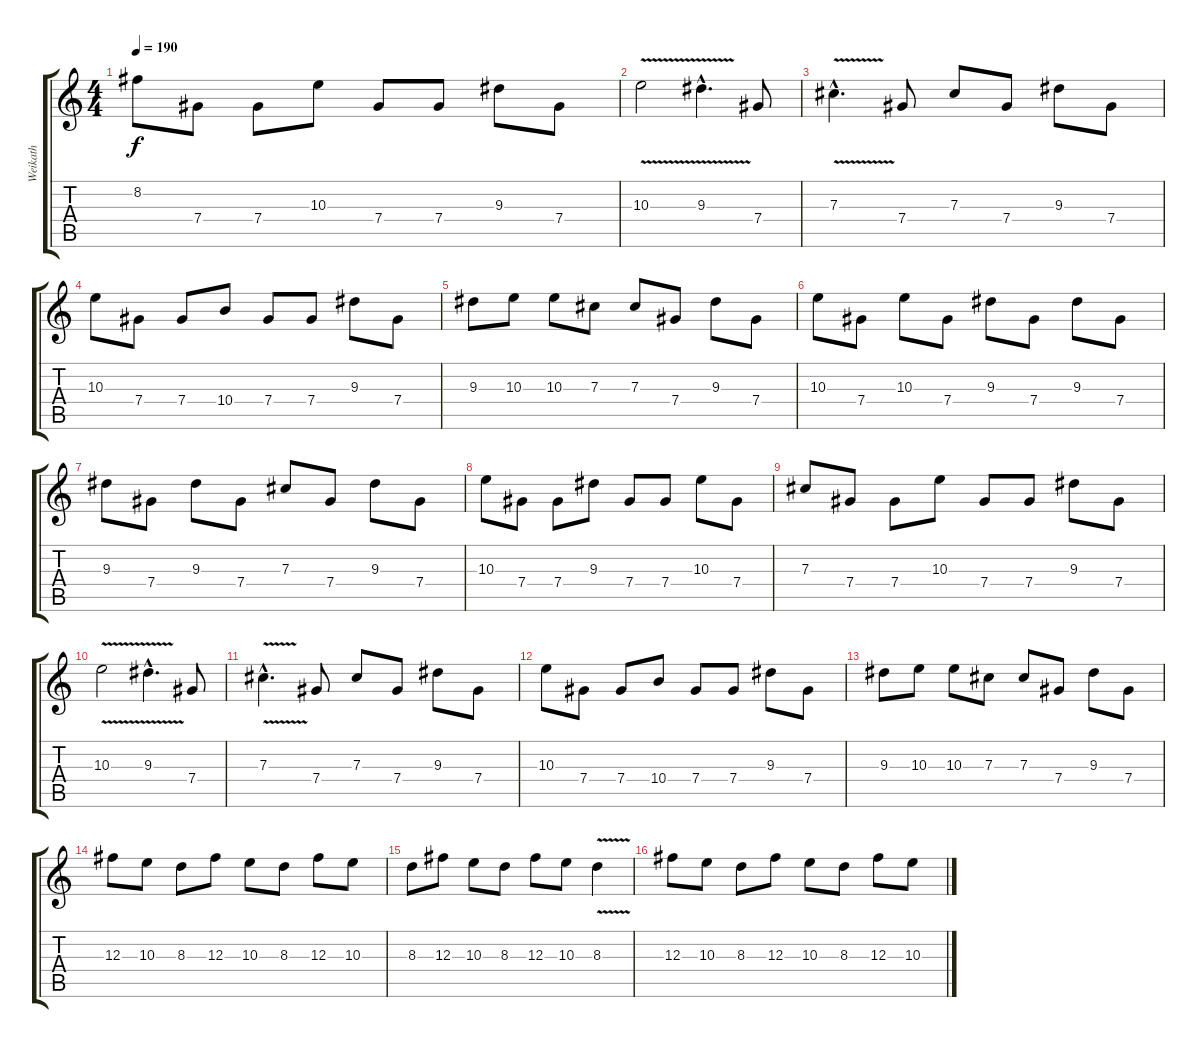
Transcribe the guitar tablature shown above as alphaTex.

\track ("Weikath" "Weikath") {instrument overdrivenguitar}
\staff {score tabs}
\tuning (Eb4 Bb3 Gb3 Db3 Ab2 Db2) {hide}
\ts (4 4)
\tempo 190
\clef g2
\ks c
8.2.8{dy f} 7.4.8 7.4.8 10.3.8 7.4.8 7.4.8 9.3.8 7.4.8 |
10.3{v}.2 9.3{v hac}.4{d} 7.4.8 |
7.3{v hac}.4{d} 7.4.8 7.3.8 7.4.8 9.3.8 7.4.8 |
10.3.8 7.4.8 7.4.8 10.4.8 7.4.8 7.4.8 9.3.8 7.4.8 |
9.3.8 10.3.8 10.3.8 7.3.8 7.3.8 7.4.8 9.3.8 7.4.8 |
10.3.8 7.4.8 10.3.8 7.4.8 9.3.8 7.4.8 9.3.8 7.4.8 |
9.3.8 7.4.8 9.3.8 7.4.8 7.3.8 7.4.8 9.3.8 7.4.8 |
10.3.8 7.4.8 7.4.8 9.3.8 7.4.8 7.4.8 10.3.8 7.4.8 |
7.3.8 7.4.8 7.4.8 10.3.8 7.4.8 7.4.8 9.3.8 7.4.8 |
10.3{v}.2 9.3{v hac}.4{d} 7.4.8 |
7.3{v hac}.4{d} 7.4.8 7.3.8 7.4.8 9.3.8 7.4.8 |
10.3.8 7.4.8 7.4.8 10.4.8 7.4.8 7.4.8 9.3.8 7.4.8 |
9.3.8 10.3.8 10.3.8 7.3.8 7.3.8 7.4.8 9.3.8 7.4.8 |
12.3.8 10.3.8 8.3.8 12.3.8 10.3.8 8.3.8 12.3.8 10.3.8 |
8.3.8 12.3.8 10.3.8 8.3.8 12.3.8 10.3.8 8.3{v}.4 |
12.3.8 10.3.8 8.3.8 12.3.8 10.3.8 8.3.8 12.3.8 10.3.8
